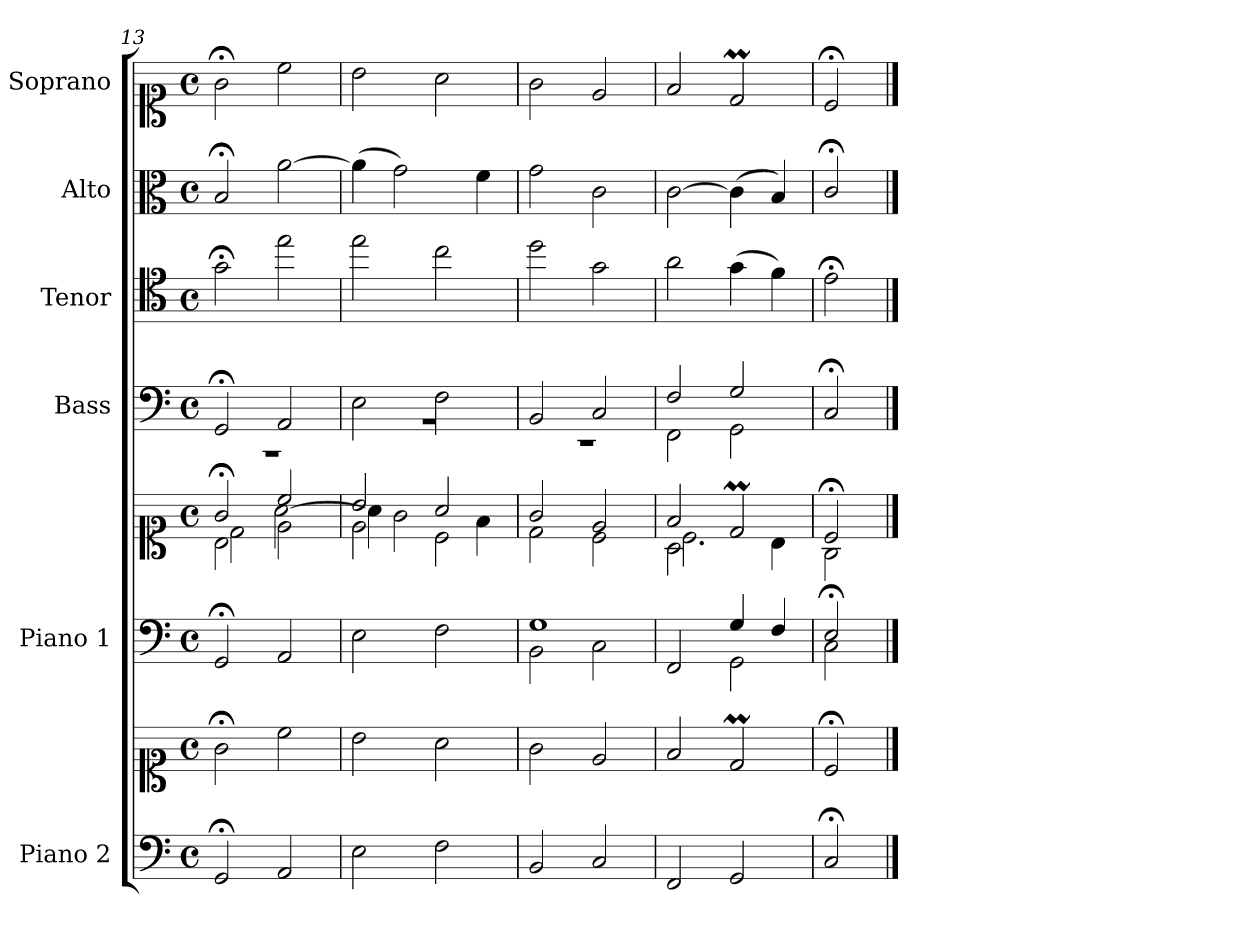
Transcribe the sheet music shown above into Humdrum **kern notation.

**kern	**kern	**kern	**kern	**kern	**kern	**kern	**kern
*part6	*part6	*part5	*part5	*part4	*part3	*part2	*part1
*staff8	*staff7	*staff6	*staff5	*staff4	*staff3	*staff2	*staff1
*I"Piano 2	*	*I"Piano 1	*	*I"Bass	*I"Tenor	*I"Alto	*I"Soprano
*I'Pno 2	*	*I'Pno 1	*	*I'B.	*I'T.	*I'A.	*I'S.
*clefF4	*clefC1	*clefF4	*clefC1	*clefF4	*clefC4	*clefC3	*clefC1
*	*	*	*	*	*ITrd7c12	*	*
*k[]	*k[]	*k[]	*k[]	*k[]	*k[]	*k[]	*k[]
*M4/4	*M4/4	*M4/4	*M4/4	*M4/4	*M4/4	*M4/4	*M4/4
*met(c)	*met(c)	*met(c)	*met(c)	*met(c)	*met(c)	*met(c)	*met(c)
=13	=13	=13	=13	=13	=13	=13	=13
*	*	*	*^	*^	*	*	*
*	*	*	*	*^	*	*	*	*	*
2GG;/	2g;<\	2GG;/	2g;</	2B\	2d\	2GG;</	1r	2G;<\	2B;</	2g;<\
2AA/	2cc\	2AA/	2cc/	2e\	[<2a\	2AA/	.	2e\	[>2a\	2cc\
=14	=14	=14	=14	=14	=14	=14	=14	=14	=14	=14
2E\	2b\	2E\	2b/	2e\	4a\]	2E\	1r	2e\	(4a\]	2b\
.	.	.	.	.	2g\	.	.	.	2g\)	.
2F\	2a\	2F\	2a/	2c\	.	2F\	.	2c\	.	2a\
.	.	.	.	.	4f\	.	.	.	4f\	.
*	*	*	*	*v	*v	*	*	*	*	*
=15	=15	=15	=15	=15	=15	=15	=15	=15	=15
*	*	*^	*	*	*	*	*	*	*
2BB/	2g\	1G/	2BB\	2g/	2d\	2BB/	1r	2d\	2g\	2g\
2C/	2e/	.	2C\	2e/	2c\	2C/	.	2G\	2c\	2e/
=16	=16	=16	=16	=16	=16	=16	=16	=16	=16	=16
*	*	*	*	*	*^	*	*	*	*	*
2FF/	2f/	2ryy	2FF/	2f/	2A\	2.c\	2F/	2FF\	2A\	[>2c\	2f/
2GG/	2dM/	4G/	2GG\	2dM/	2ryy	.	2G/	2GG\	(4G\	(4c\]	2dM/
.	.	4F/	.	.	.	4B\	.	.	4F\)	4B/)	.
*	*	*	*	*	*v	*v	*	*	*	*	*
*	*	*	*	*	*	*v	*v	*	*	*
=17	=17	=17	=17	=17	=17	=17	=17	=17	=17
2C;/	2c;</	2E;/	2C\	2c;</	2G\	2C;</	2E;<\	2c;</	2c;</
*	*	*v	*v	*	*	*	*	*	*
*	*	*	*v	*v	*	*	*	*
==	==	==	==	==	==	==	==
*-	*-	*-	*-	*-	*-	*-	*-
